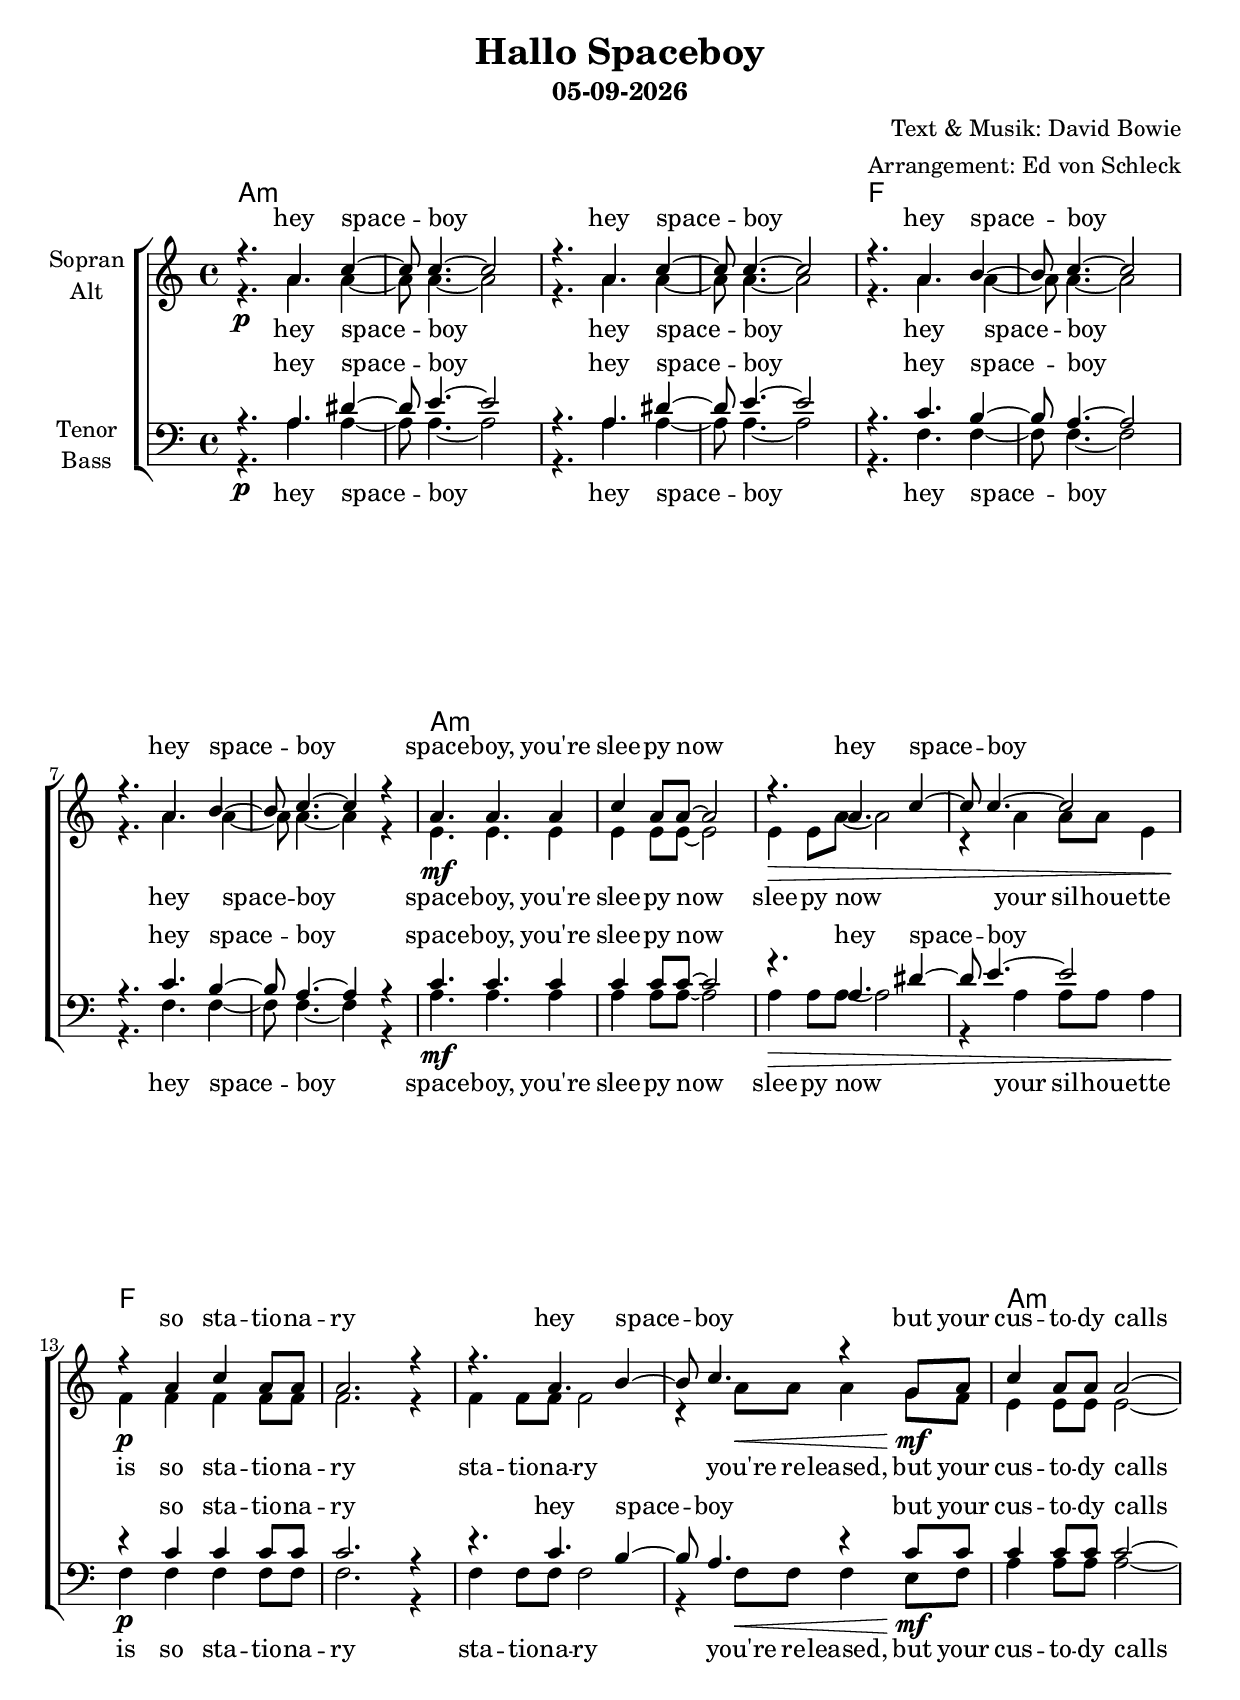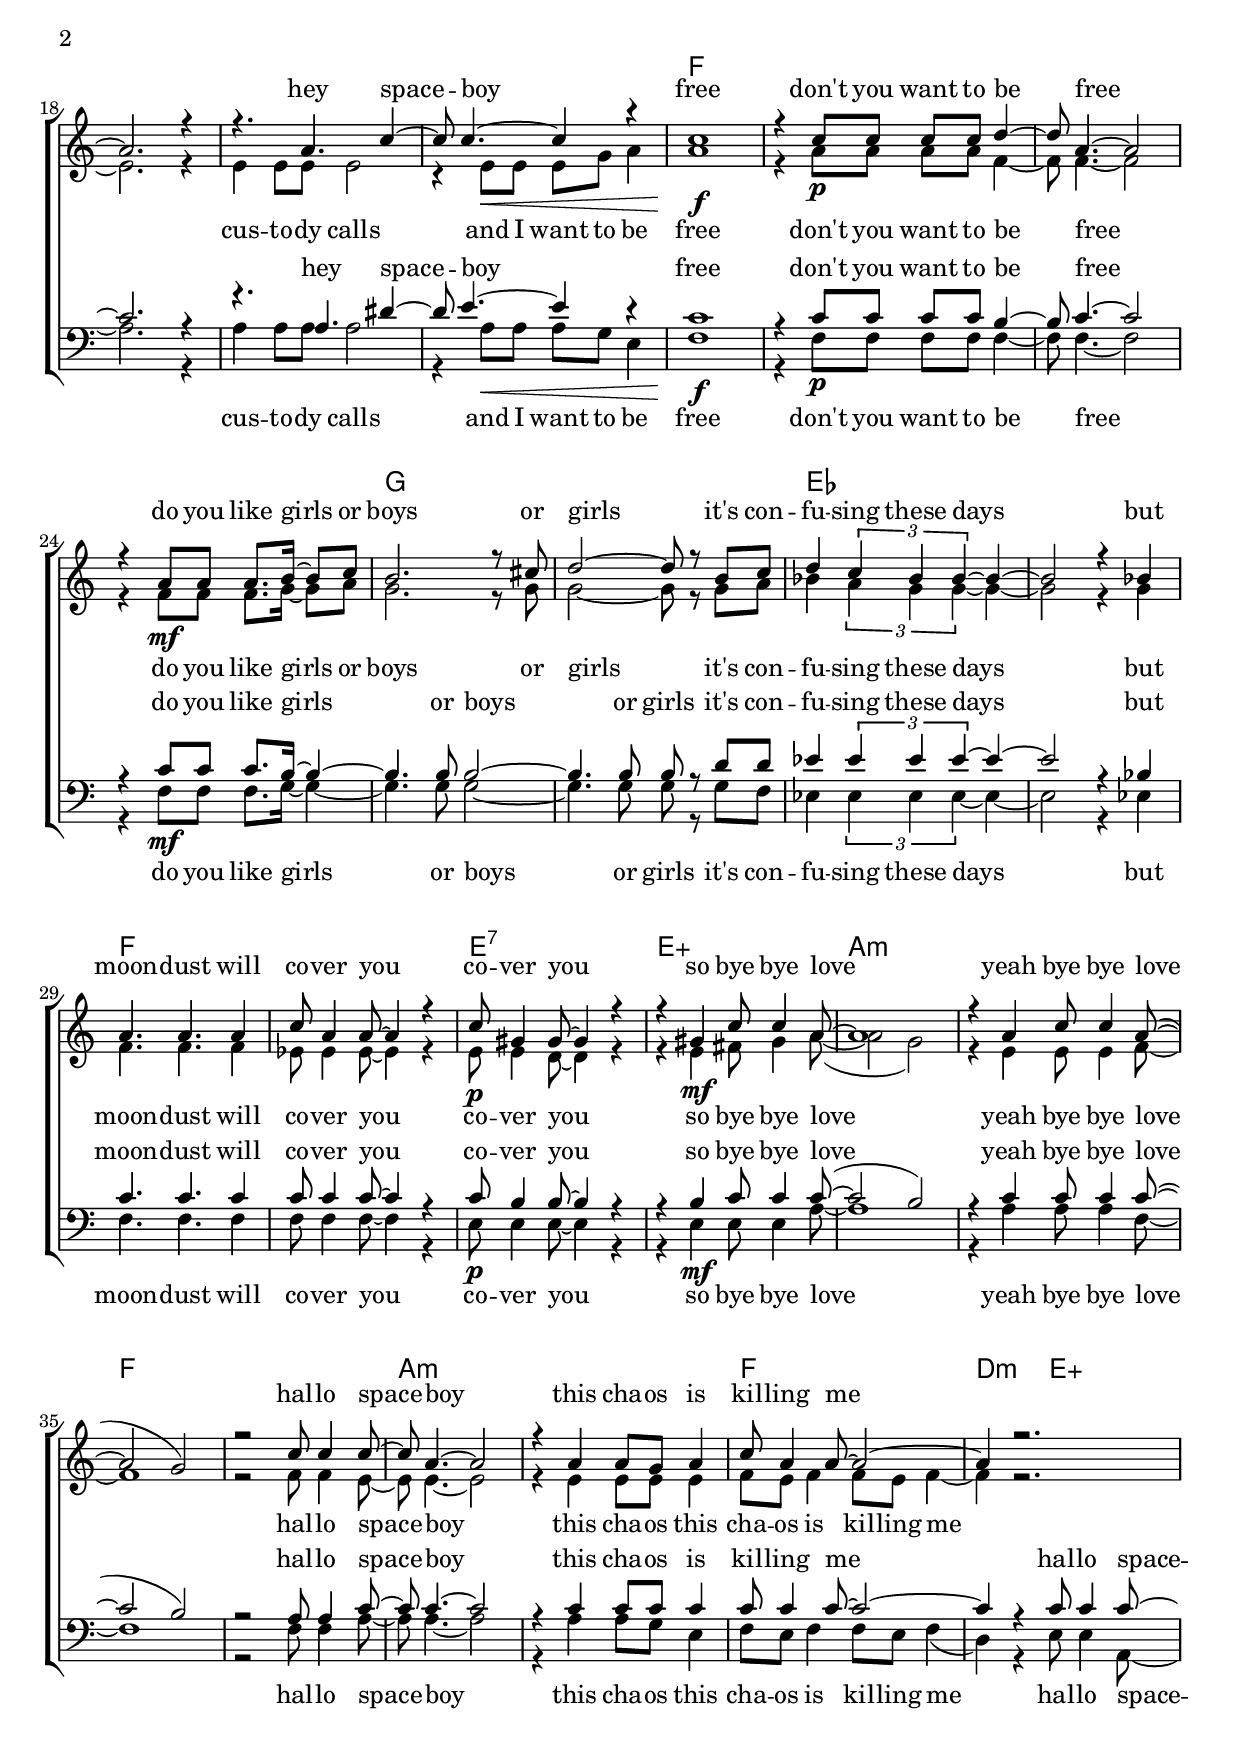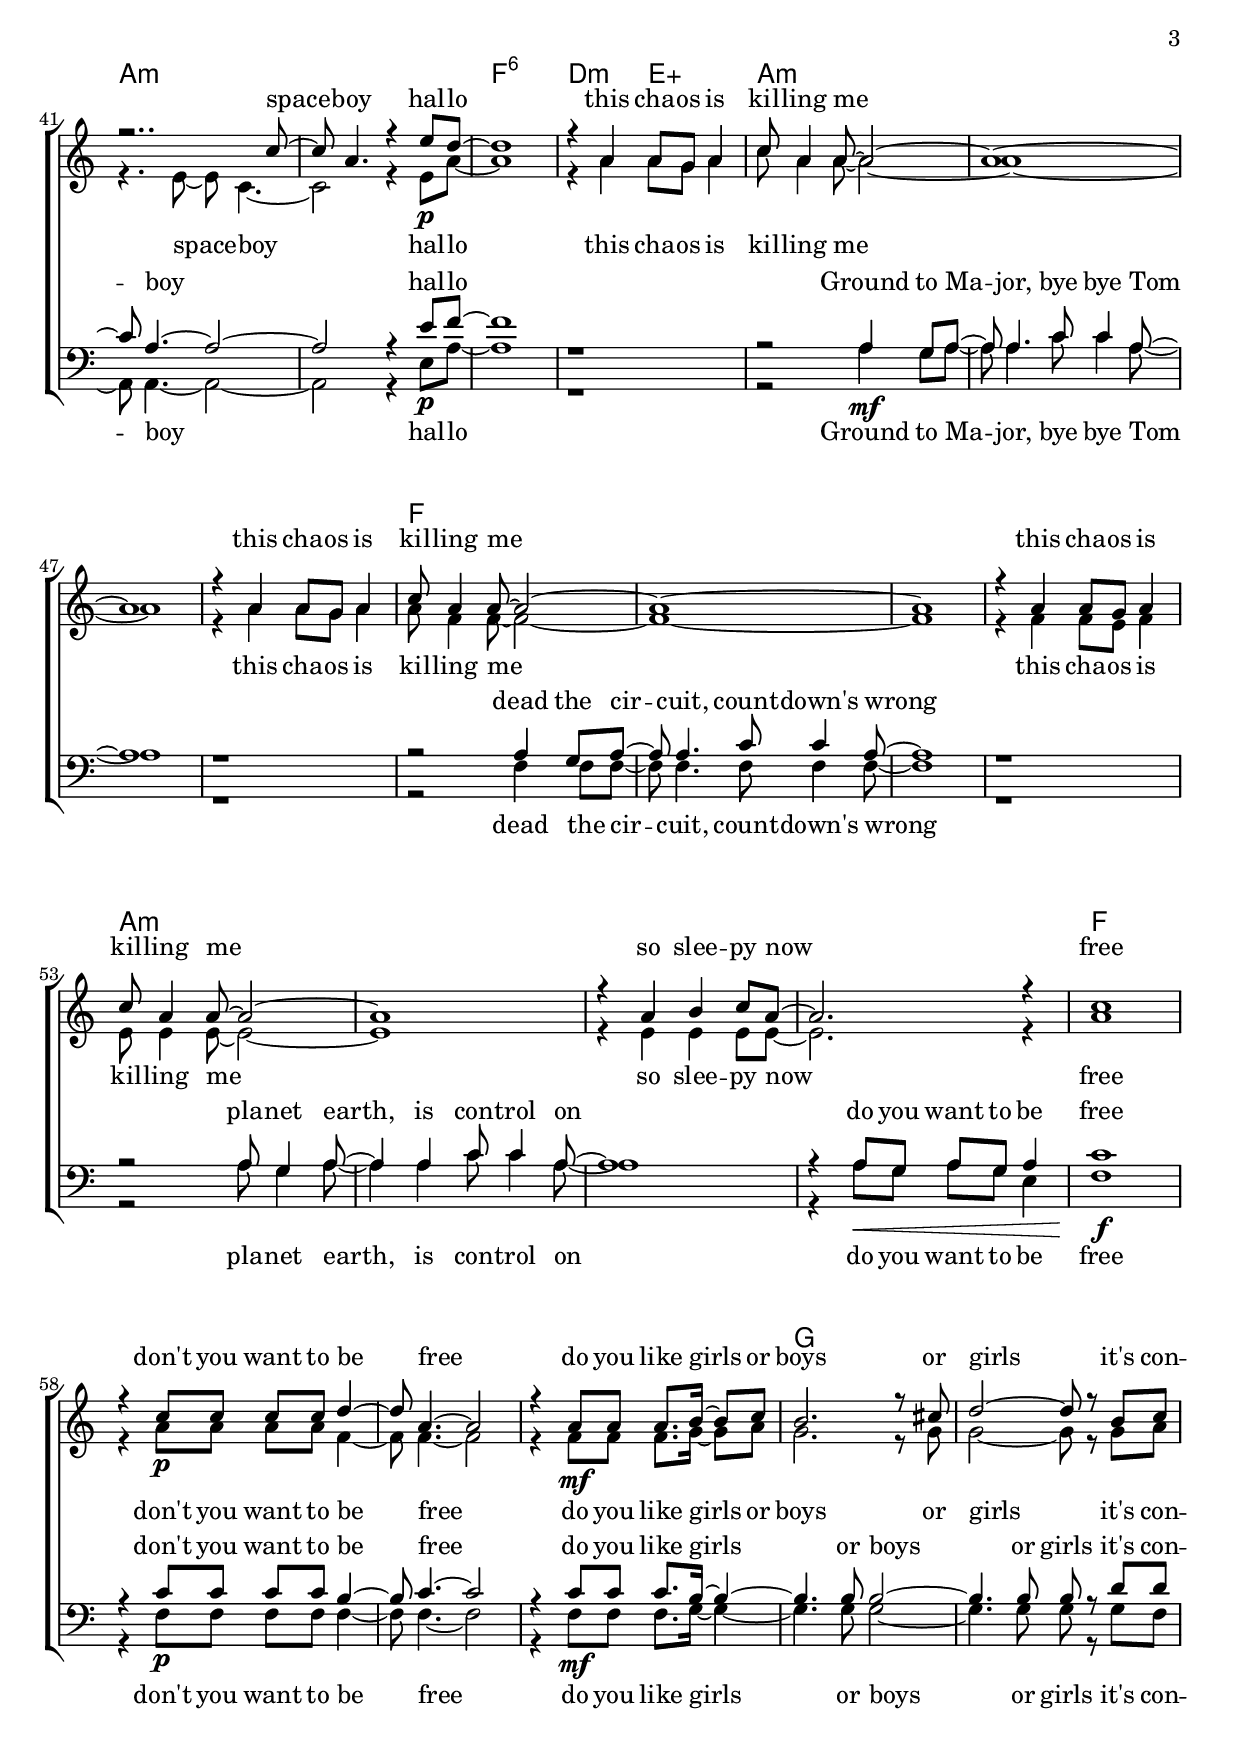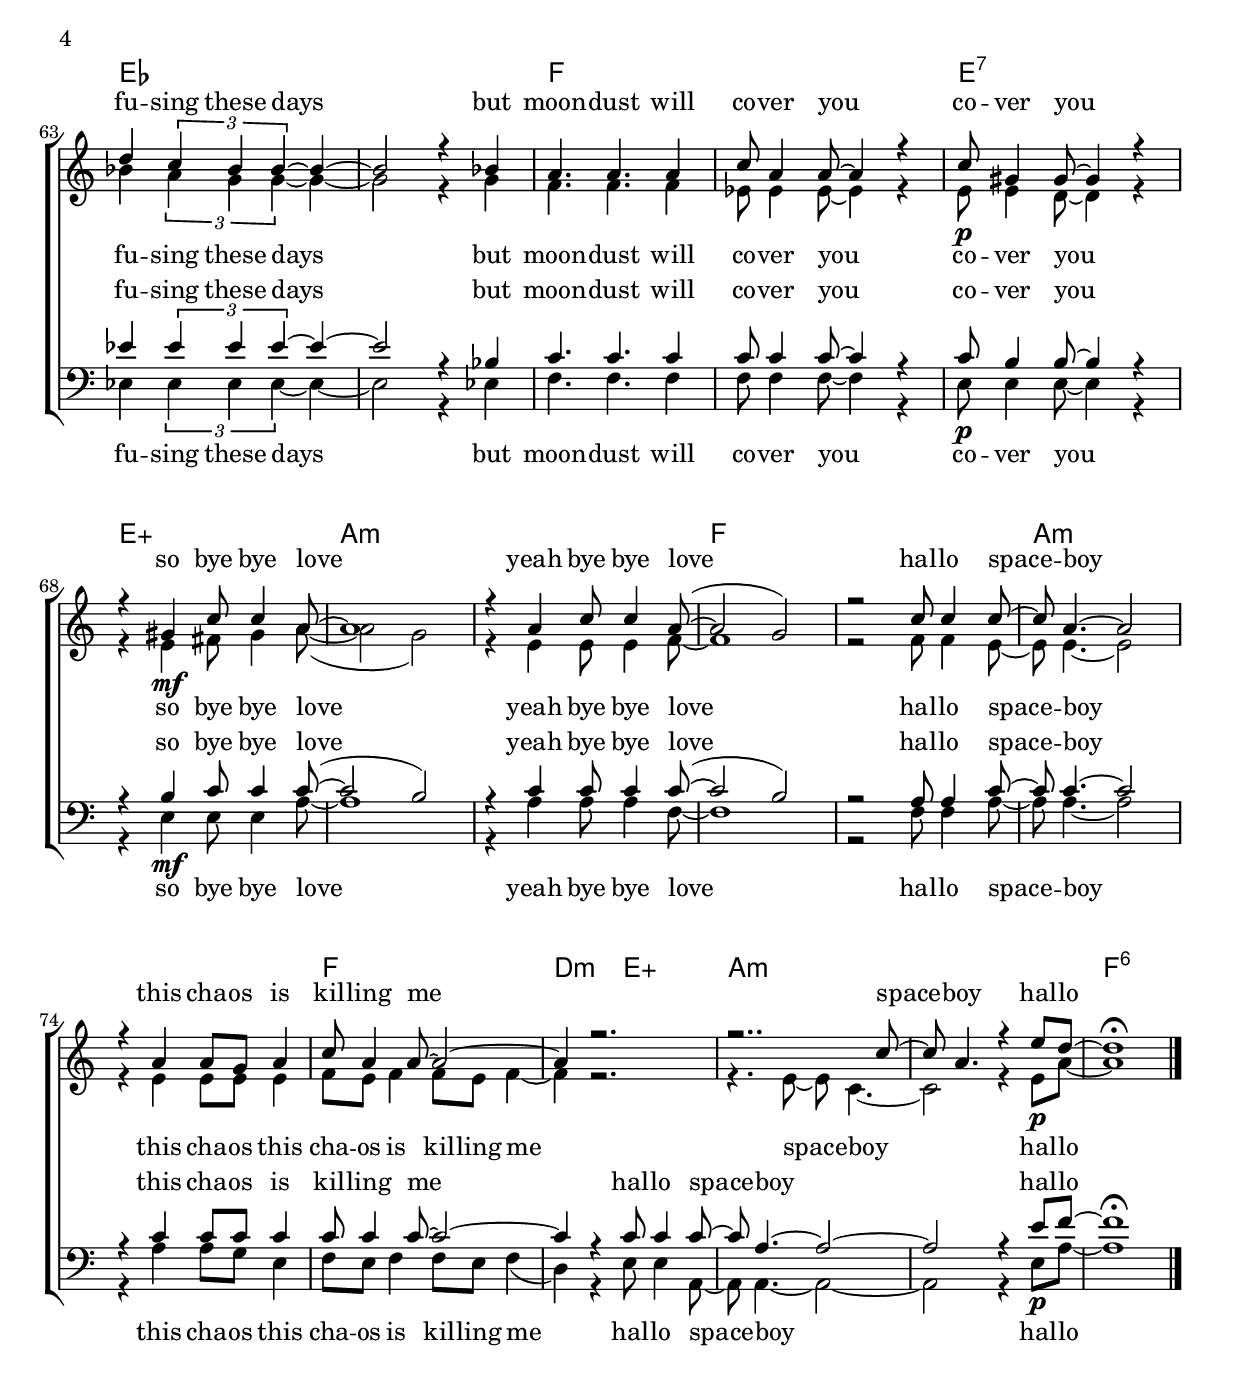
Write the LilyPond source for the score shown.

\version "2.19.45"

\header {
  title = "Hallo Spaceboy"
  subtitle = #(strftime "%d-%m-%Y" (localtime (current-time)))
  composer = "Text & Musik: David Bowie"
  arranger = "Arrangement: Ed von Schleck"
}

global = {
  \key c \major
  \time 4/4
}

chordNames = \chordmode {
  \global
  \germanChords
  a1*4:m f
  
  a1*4:m f
  a1*4:m f
  
  g1*2 es f e1:7 e:aug
  
  a1*2:m f
  a1*2:m f1 d2:m e:aug
  a1*2:m f1:6 d2:m e:aug
  
  a1*4:m f
  a1*4:m f
  
  g1*2 es f e1:7 e:aug
  
  a1*2:m f
  a1*2:m f1 d2:m e:aug
  a1*2:m f1:6 
}

soprano = \relative c'' {
  \global
  r4. a4. c4~
  c8 c4.~ c2
  r4. a4. c4~
  c8 c4.~ c2
  
  r4. a4. b4~
  b8 c4.~ c2
  r4. a4. b4~
  b8 c4.~ c4 r
  
  a4. a4. a4
  c4 a8 a8~ a2
  r4. a4. c4~
  c8 c4.~ c2
  
  r4 a c a8 a
  a2. r4
  r4. a4. b4~
  b8 c4. r4 g8 a
  
  c4 a8 a a2~
  a2. r4
  r4. a4. c4~
  c8 c4.~ c4 r
  
  c1
  r4 c8 c c c d4~
  d8 a4.~ a2
  r4 a8 a a8. b16~ b8 c
  
  b2. r8 cis
  d2~ d8 r b c
  d4 \tuplet 3/2 { c bes bes~ } bes~
  bes2 r4 bes
  
  a4. a a4
  c8 a4 a8~ a4 r
  c8 gis4 gis8~ gis4 r
  r4 gis c8 c4 a8~
  
  
  a1
  r4 a c8 c4 a8~(
  a2 g)
  r2 c8 c4 c8~
  
  c a4.~ a2
  r4 a a8 g a4
  c8 a4 a8~ a2~
  a4 r2.
  
  r2.. c8~
  c a4. r4 e'8 d~
  d1
  r4 a a8 g a4
  
  c8 a4 a8~ a2~
  a1~
  a1
  r4 a a8 g a4
  
  c8 a4 a8~ a2~
  a1~
  a1
  r4 a a8 g a4
  
  c8 a4 a8~ a2~
  a1
  r4 a b c8 a~  
  a2. r4
  
  c1
  r4 c8 c c c d4~
  d8 a4.~ a2
  r4 a8 a a8. b16~ b8 c
  
  b2. r8 cis
  d2~ d8 r b c
  d4 \tuplet 3/2 { c bes bes~ } bes~
  bes2 r4 bes
  
  a4. a a4
  c8 a4 a8~ a4 r
  c8 gis4 gis8~ gis4 r
  r4 gis c8 c4 a8~
  
  
  a1
  r4 a c8 c4 a8~(
  a2 g)
  r2 c8 c4 c8~
  
  c a4.~ a2
  r4 a a8 g a4
  c8 a4 a8~ a2~
  a4 r2.
  
  r2.. c8~
  c a4. r4 e'8 d~
  d1\fermata
  \bar "|."
}

alto = \relative c'' {
  \global
  r4.\p a4. a4~
  a8 a4.~ a2
  r4. a4. a4~
  a8 a4.~ a2
  
  r4. a4. a4~
  a8 a4.~ a2
  r4. a4. a4~
  a8 a4.~ a4 r
  
  e4.\mf e4. e4
  e4 e8 e8~ e2
  e4\> e8 a8~ a2
  r4 a a8 a e4
  
  f\p f f f8 f
  f2. r4
  f4 f8 f f2
  r4 a8\< a a4 g8\mf f
  
  e4 e8 e e2~
  e2. r4
  e4 e8 e e2
  r4 e8\< e e g a4
  
  a1\f
  r4 a8\p a a a f4~
  f8 f4.~ f2
  r4 f8\mf f f8. g16~ g8 a
  
  g2. r8 g
  g2~ g8 r g a
  bes4 \tuplet 3/2 { a g g ~} g4~
  g2 r4 g
  
  f4. f f4
  es8 es4 es8~ es4 r
  e8\p e4 d8~ d4 r
  r e4\mf fis8 gis4 a8~(
  
  a2 g)
  r4 e e8 e4 f8~
  f1
  r2 f8 f4 e8~
  
  e e4.~ e2
  r4 e e8 e e4
  f8 e f4 f8 e f4~
  f4 r2.
  
  r4. e8~ e c4.~
  c2 r4 e8\p a~
  a1  %
  r4 a a8 g a4
  
  c8 a4 a8~ a2~
  a1~
  a1
  r4 a a8 g a4
  
  a8 f4 f8~ f2~
  f1~
  f1
  r4 f f8 e f4
  
  e8 e4 e8~ e2~
  e1
  r4 e e e8 e~  
  e2. r4
  
  a1
  r4 a8\p a a a f4~
  f8 f4.~ f2
  r4 f8\mf f f8. g16~ g8 a
  
  g2. r8 g
  g2~ g8 r g a
  bes4 \tuplet 3/2 { a g g ~} g4~
  g2 r4 g
  
  f4. f f4
  es8 es4 es8~ es4 r
  e8\p e4 d8~ d4 r
  r e4\mf fis8 gis4 a8~(
  
  a2 g)
  r4 e e8 e4 f8~
  f1
  r2 f8 f4 e8~
  
  e e4.~ e2
  r4 e e8 e e4
  f8 e f4 f8 e f4~
  f4 r2.
  
  r4. e8~ e c4.~
  c2 r4 e8\p a~
  a1
}

tenor = \relative c' {
  \global
  r4. a4. dis4~
  dis8 e4.~ e2
  r4. a,4. dis4~
  dis8 e4.~ e2 
  
  r4. c4. b4~
  b8 a4.~ a2
  r4. c4. b4~
  b8 a4.~ a4 r
  
  c4. c4. c4
  c4 c8 c8~ c2
  r4. a4. dis4~
  dis8 e4.~ e2
  
  r4 c c c8 c
  c2. r4
  r4. c4. b4~
  b8 a4. r4 c8 c
  
  c4 c8 c c2~
  c2. r4
  r4. a4. dis4~
  dis8 e4.~ e4 r
  
  c1
  r4 c8 c c c b4~
  b8 c4.~ c2
  r4 c8 c c8. b16~ b4~
  
  b4. b8 b2~
  b4. b8 b r d d
  es4 \tuplet 3/2 { es4 es es~ } es4~
  es2 r4 bes
  
  c4. c c4
  c8 c4 c8~ c4 r
  c8 b4 b8~ b4 r
  r4 b c8 c4 c8~(
  
  c2 b)
  r4 c c8 c4 c8~(
  c2 b)
  r2 a8 a4 c8~
  
  c c4.~ c2
  r4 c c8 c c4
  c8 c4 c8~ c2~
  c4 r c8 c4 c8~
  
  c a4.~ a2~
  a2 r4 e'8 f~
  f1 %
  r1
  
  
  r2 a,4 g8 a~
  a a4. c8 c4 a8~
  a1
  r1
  
  r2 a4 g8 a~
  a a4. c8 c4 a8~
  a1
  r1
  
  r2 a8 g4 a8~
  a4 a c8 c4 a8~
  a1
  r4 a8 g a g a4
  
  c1
  r4 c8 c c c b4~
  b8 c4.~ c2
  r4 c8 c c8. b16~ b4~
  
  b4. b8 b2~
  b4. b8 b r d d
  es4 \tuplet 3/2 { es4 es es~ } es4~
  es2 r4 bes
  
  c4. c c4
  c8 c4 c8~ c4 r
  c8 b4 b8~ b4 r
  r4 b c8 c4 c8~(
  
  c2 b)
  r4 c c8 c4 c8~(
  c2 b)
  r2 a8 a4 c8~
  
  c c4.~ c2
  r4 c c8 c c4
  c8 c4 c8~ c2~
  c4 r c8 c4 c8~
  
  c a4.~ a2~
  a2 r4 e'8 f~
  f1\fermata
}

bass = \relative c' {
  \global
  r4.\p a4. a4~
  a8 a4.~ a2
  r4. a4. a4~
  a8 a4.~ a2
  
  r4. f4. f4~
  f8 f4.~ f2
  r4. f4. f4~
  f8 f4.~ f4 r
  
  a4.\mf a4. a4
  a4 a8 a8~ a2
  a4\> a8 a8~ a2
  r4 a a8 a a4
  
  f4\p f f f8 f
  f2. r4
  f4 f8 f f2
  r4 f8\< f f4 e8\mf f
  
  a4 a8 a a2~
  a2. r4
  a4 a8 a a2
  r4 a8\< a a g e4
  
  f1\f
  r4 f8\p f f f f4~
  f8 f4.~ f2
  r4 f8\mf f f8. g16~ g4~
  
  g4. g8 g2~
  g4. g8 g r g f
  es4 \tuplet 3/2 { es4 es es~ } es4~
  es2 r4 es
  
  f4. f f4
  f8 f4 f8~ f4 r
  e8\p e4 e8~ e4 r
  r e\mf e8 e4 a8~
  
  a1
  r4 a4 a8 a4 f8~
  f1
  r2 f8 f4 a8~
  
  a a4.~ a2
  r4 a a8 g e4
  f8 e f4 f8 e f4(
  d) r e8 e4 a,8~
  
  a a4.~ a2~
  a2 r4 e'8\p a~
  a1 %
  r1
  
  
  r2 a4\mf g8 a~
  a a4. c8 c4 a8~
  a1
  r1
  
  r2 f4 f8 f~
  f f4. f8 f4 f8~
  f1
  r1
  
  r2 a8 g4 a8~
  a4 a c8 c4 a8~
  a1
  r4 a8\< g a g e4
  
  f1\f
  r4 f8\p f f f f4~
  f8 f4.~ f2
  r4 f8\mf f f8. g16~ g4~
  
  g4. g8 g2~
  g4. g8 g r g f
  es4 \tuplet 3/2 { es4 es es~ } es4~
  es2 r4 es
  
  f4. f f4
  f8 f4 f8~ f4 r
  e8\p e4 e8~ e4 r
  r e\mf e8 e4 a8~
  
  a1
  r4 a4 a8 a4 f8~
  f1
  r2 f8 f4 a8~
  
  a a4.~ a2
  r4 a a8 g e4
  f8 e f4 f8 e f4(
  d) r e8 e4 a,8~
  
  a a4.~ a2~
  a2 r4 e'8\p a~
  a1
}

heySpaceboy = \lyricmode {
  hey space -- boy
  hey space -- boy
  hey space -- boy
  hey space -- boy
}

girlsOrBoys = \lyricmode {
  do you like girls or boys or girls
  it's con -- fu -- sing these days
  but moon -- dust will co -- ver you
  co -- ver you
}


sopranoVerse = \lyricmode {
  \heySpaceboy
  space -- boy, you're slee -- py now
  hey space -- boy
  so sta -- tio -- na -- ry
  hey space -- boy
  but your cus -- to -- dy calls
  hey space -- boy
  free
  don't you want to be free
  \girlsOrBoys
  
  so bye bye love
  yeah bye bye love
  hal -- lo space -- boy
  this cha -- os is kil -- ling me
  space -- boy
  hal -- lo
  
  this cha -- os is kil -- ling me
  this cha -- os is kil -- ling me
  this cha -- os is kil -- ling me
  so slee -- py now
  
  free
  don't you want to be free
  \girlsOrBoys
  
  so bye bye love
  yeah bye bye love
  hal -- lo space -- boy
  this cha -- os is kil -- ling me
  space -- boy
  hal -- lo
  
}

altoVerse = \lyricmode {
  \heySpaceboy
  space -- boy, you're slee -- py now
  slee -- py now your sil -- hou -- ette is 
  so sta -- tio -- na -- ry
  sta -- tio -- na -- ry
  you're re -- leased, but your cus -- to -- dy calls
  cus -- to -- dy calls
  and I want to be free
  don't you want to be free
  \girlsOrBoys
  
  so bye bye love
  yeah bye bye love
  hal -- lo space -- boy
  this cha -- os  
  this cha -- os is kil -- ling me
  
  space -- boy
  hal -- lo
  
  this cha -- os is kil -- ling me
  this cha -- os is kil -- ling me
  this cha -- os is kil -- ling me
  so slee -- py now

  free
  don't you want to be free
  \girlsOrBoys
  
  so bye bye love
  yeah bye bye love
  hal -- lo space -- boy
  this cha -- os  
  this cha -- os is kil -- ling me
  
  space -- boy
  hal -- lo
}

tenorVerse = \lyricmode {
  \heySpaceboy
  space -- boy, you're slee -- py now
  hey space -- boy
  so sta -- tio -- na -- ry
  hey space -- boy
  but your cus -- to -- dy calls
  hey space -- boy
  free
  don't you want to be free
  \girlsOrBoys
  
  so bye bye love
  yeah bye bye love
  hal -- lo space -- boy
  this cha -- os is kil -- ling me
  
  hal -- lo space -- boy
  hal -- lo
  
  Ground to Ma -- jor, bye bye Tom
  dead the cir -- cuit, count -- down's wrong
  pla -- net earth, is con -- trol on
  
  do you want to be free
  don't you want to be free
  \girlsOrBoys
  
  so bye bye love
  yeah bye bye love
  hal -- lo space -- boy
  this cha -- os is kil -- ling me
  
  hal -- lo space -- boy
  hal -- lo
  
} 

bassVerse = \lyricmode {
  \heySpaceboy
  space -- boy, you're slee -- py now
  slee -- py now your sil -- hou -- ette is
  so sta -- tio -- na -- ry
  sta -- tio -- na -- ry
  you're re -- leased, but your cus -- to -- dy calls
  cus -- to -- dy calls
  and I want to be free
  don't you want to be free
  \girlsOrBoys
  
  so bye bye love
  yeah bye bye love
  hal -- lo space -- boy
  this cha -- os  
  this cha -- os is kil -- ling me
  hal -- lo space -- boy
  hal -- lo
  
  Ground to Ma -- jor, bye bye Tom
  dead the cir -- cuit, count -- down's wrong
  pla -- net earth, is con -- trol on
  
  do you want to be free
  don't you want to be free
  \girlsOrBoys
  
  so bye bye love
  yeah bye bye love
  hal -- lo space -- boy
  this cha -- os  
  this cha -- os is kil -- ling me
  hal -- lo space -- boy
  hal -- lo
}

chordsPart = \new ChordNames \chordNames

choirPart = \new ChoirStaff <<
  \new Staff = "sa" \with {
    instrumentName = \markup \center-column { "Sopran" "Alt" }
  } <<
    \new Voice = "soprano" { \voiceOne \soprano }
    \new Voice = "alto" { \voiceTwo \alto }
  >>
  \new Lyrics \with {
    alignAboveContext = "sa"
    \override VerticalAxisGroup #'staff-affinity = #DOWN
  } \lyricsto "soprano" \sopranoVerse
  \new Lyrics \lyricsto "alto" \altoVerse
  \new Staff = "tb" \with {
    instrumentName = \markup \center-column { "Tenor" "Bass" }
  } <<
    \clef bass
    \new Voice = "tenor" { \voiceOne \tenor }
    \new Voice = "bass" { \voiceTwo \bass }
  >>
  \new Lyrics \with {
    alignAboveContext = "tb"
    \override VerticalAxisGroup #'staff-affinity = #DOWN
  } \lyricsto "tenor" \tenorVerse
  \new Lyrics \lyricsto "bass" \bassVerse
>>

\score {
  <<
    \chordsPart
    \choirPart
  >>
  \layout { }
  \midi {
    \tempo 4=135
  }
}
